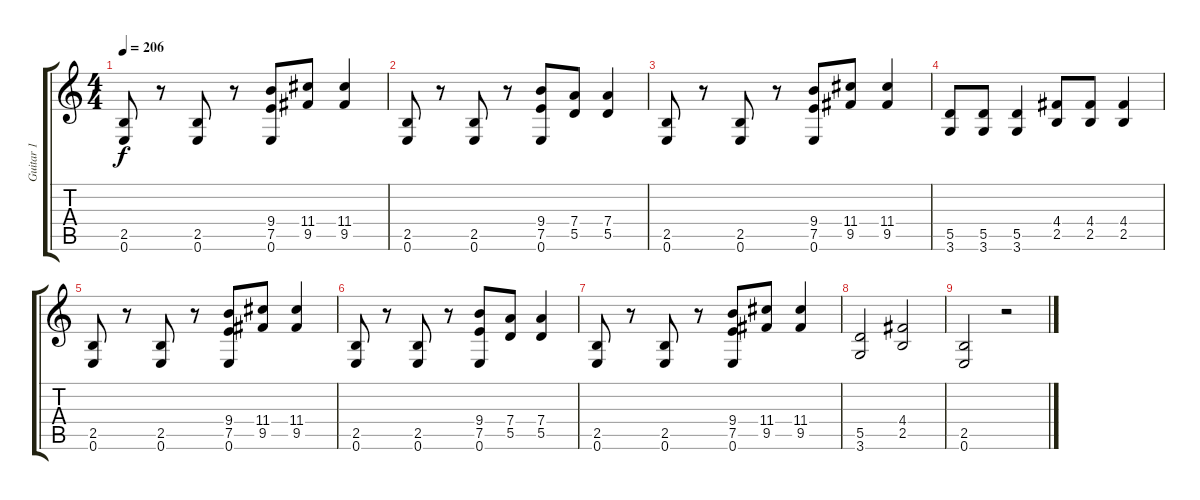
\track ("Guitar 1" "Guitar 1") {instrument distortionguitar}
\staff {score tabs}
\tuning (E4 B3 G3 D3 A2 E2) {hide}
\ts (4 4)
\tempo 206
\clef g2
\ks c
(2.5 0.6).8{dy f} r.8 (2.5 0.6).8 r.8 (9.4 7.5 0.6).8 (11.4 9.5).8 (11.4 9.5).4 |
(2.5 0.6).8 r.8 (2.5 0.6).8 r.8 (9.4 7.5 0.6).8 (7.4 5.5).8 (7.4 5.5).4 |
(2.5 0.6).8 r.8 (2.5 0.6).8 r.8 (9.4 7.5 0.6).8 (11.4 9.5).8 (11.4 9.5).4 |
(5.5 3.6).8 (5.5 3.6).8 (5.5 3.6).4 (4.4 2.5).8 (4.4 2.5).8 (4.4 2.5).4 |
(2.5 0.6).8 r.8 (2.5 0.6).8 r.8 (9.4 7.5 0.6).8 (11.4 9.5).8 (11.4 9.5).4 |
(2.5 0.6).8 r.8 (2.5 0.6).8 r.8 (9.4 7.5 0.6).8 (7.4 5.5).8 (7.4 5.5).4 |
(2.5 0.6).8 r.8 (2.5 0.6).8 r.8 (9.4 7.5 0.6).8 (11.4 9.5).8 (11.4 9.5).4 |
(5.5 3.6).2 (4.4 2.5).2 |
(2.5 0.6).2 r.2
